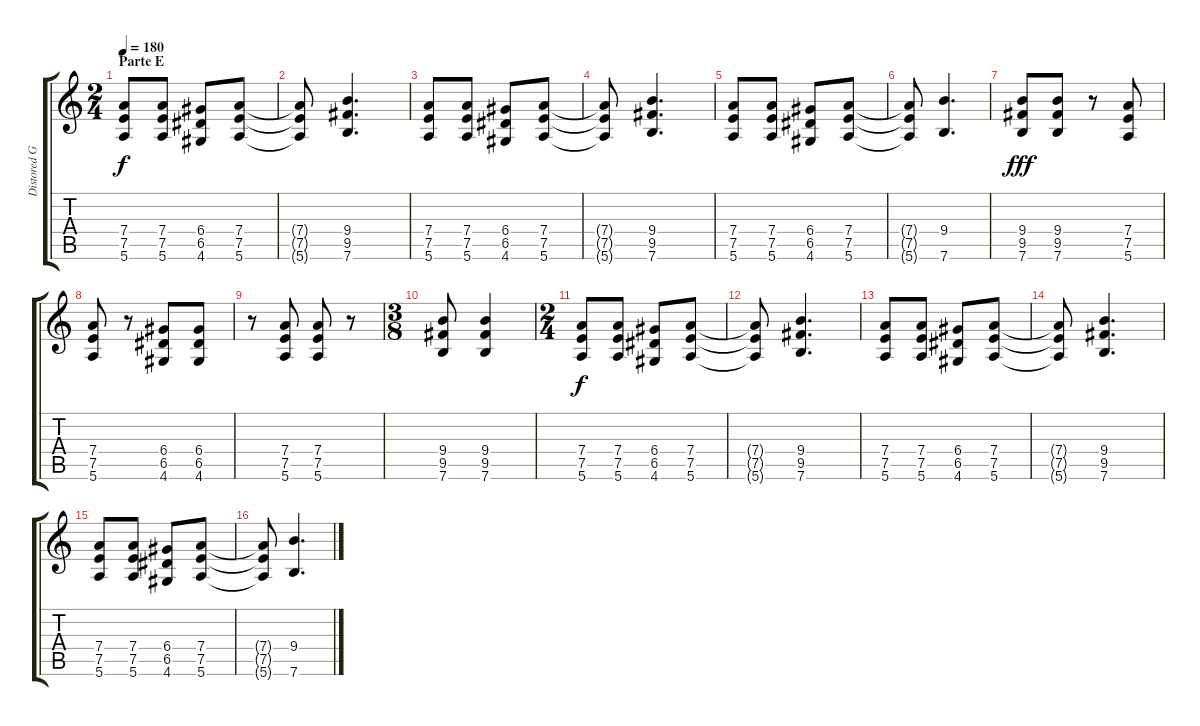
\track ("Distored Guitar" "Distored G") {instrument distortionguitar}
\staff {score tabs}
\tuning (E4 B3 G3 D3 A2 E2) {hide}
\ts (2 4)
\section ("" "Parte E")
\tempo 180
\clef g2
\ks c
(7.4 7.5 5.6).8{dy f} (7.4 7.5 5.6).8 (6.4 6.5 4.6).8 (7.4 7.5 5.6).8 |
(7.4{t} 7.5{t} 5.6{t}).8 (9.4 9.5 7.6).4{d} |
(7.4 7.5 5.6).8 (7.4 7.5 5.6).8 (6.4 6.5 4.6).8 (7.4 7.5 5.6).8 |
(7.4{t} 7.5{t} 5.6{t}).8 (9.4 9.5 7.6).4{d} |
(7.4 7.5 5.6).8 (7.4 7.5 5.6).8 (6.4 6.5 4.6).8 (7.4 7.5 5.6).8 |
(7.4{t} 7.5{t} 5.6{t}).8 (9.4 7.6).4{d} |
(9.4 9.5 7.6).8{dy fff} (9.4 9.5 7.6).8 r.8 (7.4 7.5 5.6).8 |
(7.4 7.5 5.6).8 r.8 (6.4 6.5 4.6).8 (6.4 6.5 4.6).8 |
r.8 (7.4 7.5 5.6).8 (7.4 7.5 5.6).8 r.8 |
\ts (3 8)
(9.4 9.5 7.6).8 (9.4 9.5 7.6).4 |
\ts (2 4)
(7.4 7.5 5.6).8{dy f} (7.4 7.5 5.6).8 (6.4 6.5 4.6).8 (7.4 7.5 5.6).8 |
(7.4{t} 7.5{t} 5.6{t}).8 (9.4 9.5 7.6).4{d} |
(7.4 7.5 5.6).8 (7.4 7.5 5.6).8 (6.4 6.5 4.6).8 (7.4 7.5 5.6).8 |
(7.4{t} 7.5{t} 5.6{t}).8 (9.4 9.5 7.6).4{d} |
(7.4 7.5 5.6).8 (7.4 7.5 5.6).8 (6.4 6.5 4.6).8 (7.4 7.5 5.6).8 |
(7.4{t} 7.5{t} 5.6{t}).8 (9.4 7.6).4{d}
